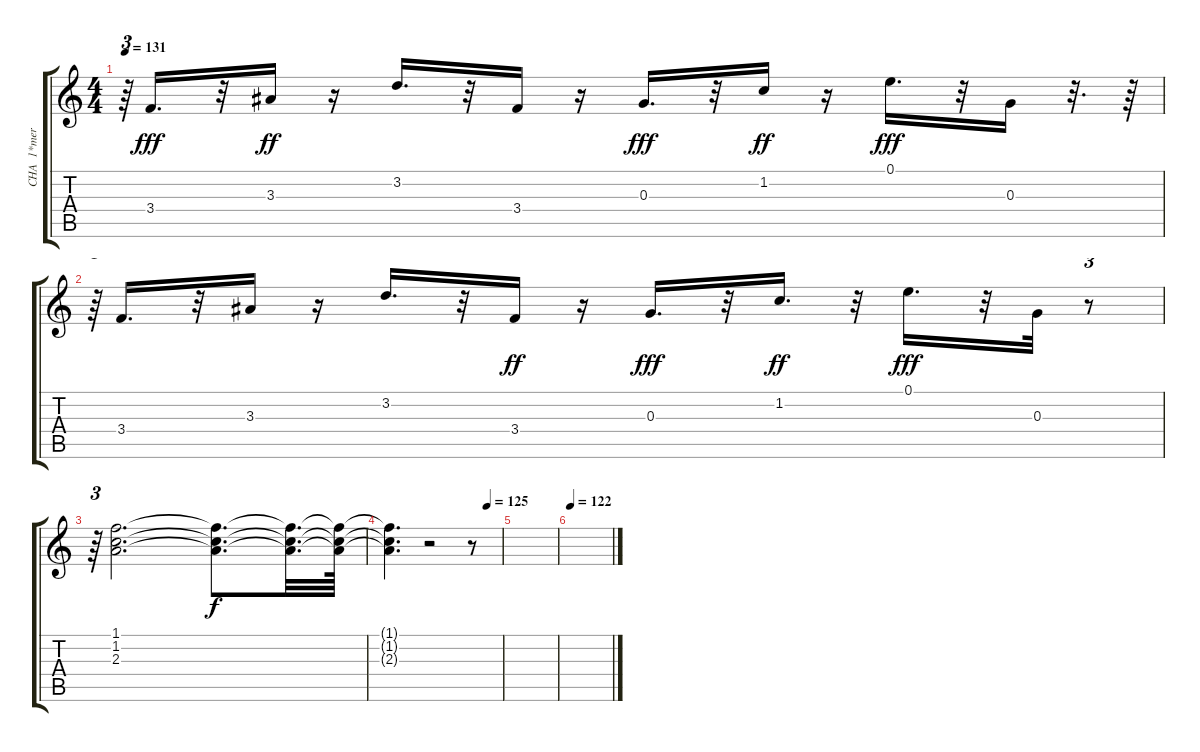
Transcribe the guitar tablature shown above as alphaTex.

\track ("CHA  1*merged" "CHA  1*mer") {instrument acousticguitarsteel}
\staff {score tabs}
\tuning (E4 B3 G3 D3 A2 E2) {hide}
\ts (4 4)
\tempo 131
\clef g2
\ks c
r.64{tu (3 2) dy fff} 3.4.16{d} r.32 3.3.16{dy ff} r.16 3.2.16{d} r.32 3.4.16 r.16 0.3.16{d dy fff} r.32 1.2.16{dy ff} r.16 0.1.16{d dy fff} r.32 0.3.16 r.32{d} r.64 |
r.64{tu (3 2)} 3.4.16{d} r.32 3.3.16 r.16 3.2.16{d} r.32 3.4.16{dy ff} r.16 0.3.16{d dy fff} r.32 1.2.16{d dy ff} r.32 0.1.16{d dy fff} r.32 0.3.32 r.8{tu (3 2)} |
r.64{tu (3 2)} (1.1 1.2 2.3).2{d} (1.1{t} 1.2{t} 2.3{t}).8{d dy f} (1.1{t} 1.2{t} 2.3{t}).32{d} (1.1{t} 1.2{t} 2.3{t}).64 |
\tempo (125 0.875)
(1.1{t} 1.2{t} 2.3{t}).4{d} r.2 r.8 |
|
\tempo 122
